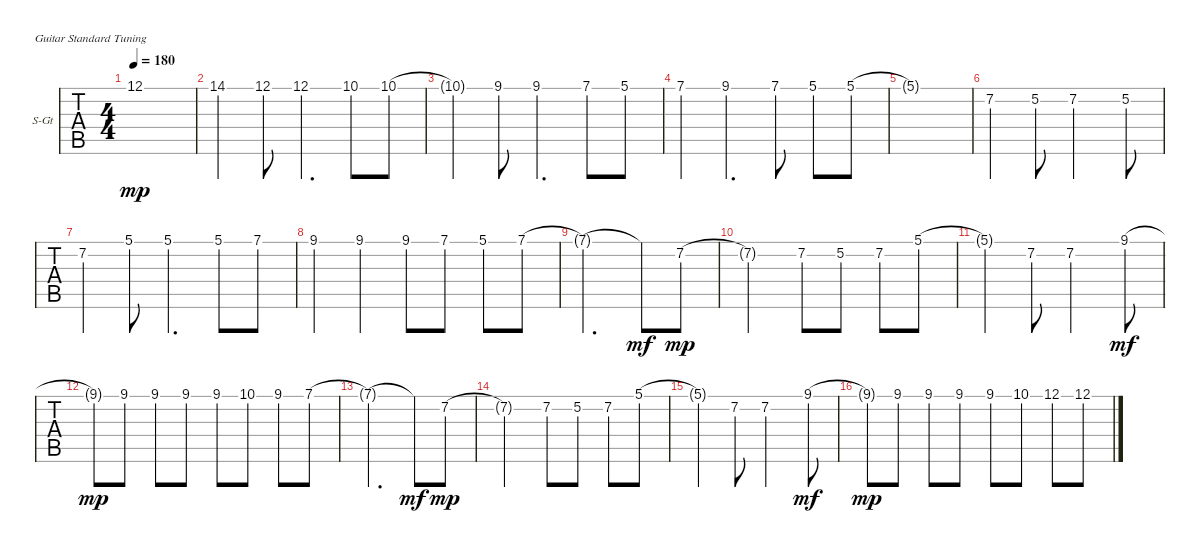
\defaultSystemsLayout 4
\bracketExtendMode groupsimilarinstruments
\firstSystemTrackNameOrientation horizontal
\otherSystemsTrackNameOrientation horizontal
\track ("Vocals" "S-Gt") {instrument acousticguitarsteel}
\staff {tabs}
\tuning (E4 B3 G3 D3 A2 E2)
\ts (4 4)
\tempo 180
\clef g2
\ks c
12.1{t}.1{dy mp} |
14.1.4 12.1.8 12.1.4{d} 10.1.8 10.1.8 |
10.1{t}.4 9.1.8 9.1.4{d} 7.1.8 5.1.8 |
7.1.4 9.1.4{d} 7.1.8 5.1.8 5.1.8 |
5.1{t}.1 |
7.2.4 5.2.8 7.2.2 5.2.8 |
7.2.4 5.1.8 5.1.4{d} 5.1.8 7.1.8 |
9.1.4 9.1.4 9.1.8 7.1.8 5.1.8 7.1.8 |
7.1{t}.2{d} 7.1{t}.8{dy mf} 7.2.8{dy mp} |
7.2{t}.2 7.2.8 5.2.8 7.2.8 5.1.8 |
5.1{t}.4 7.2.8 7.2.2 9.1.8{dy mf} |
9.1{t}.8{dy mp} 9.1.8 9.1.8 9.1.8 9.1.8 10.1.8 9.1.8 7.1.8 |
7.1{t}.2{d} 7.1{t}.8{dy mf} 7.2.8{dy mp} |
7.2{t}.2 7.2.8 5.2.8 7.2.8 5.1.8 |
5.1{t}.4 7.2.8 7.2.2 9.1.8{dy mf} |
9.1{t}.8{dy mp} 9.1.8 9.1.8 9.1.8 9.1.8 10.1.8 12.1.8 12.1.8
